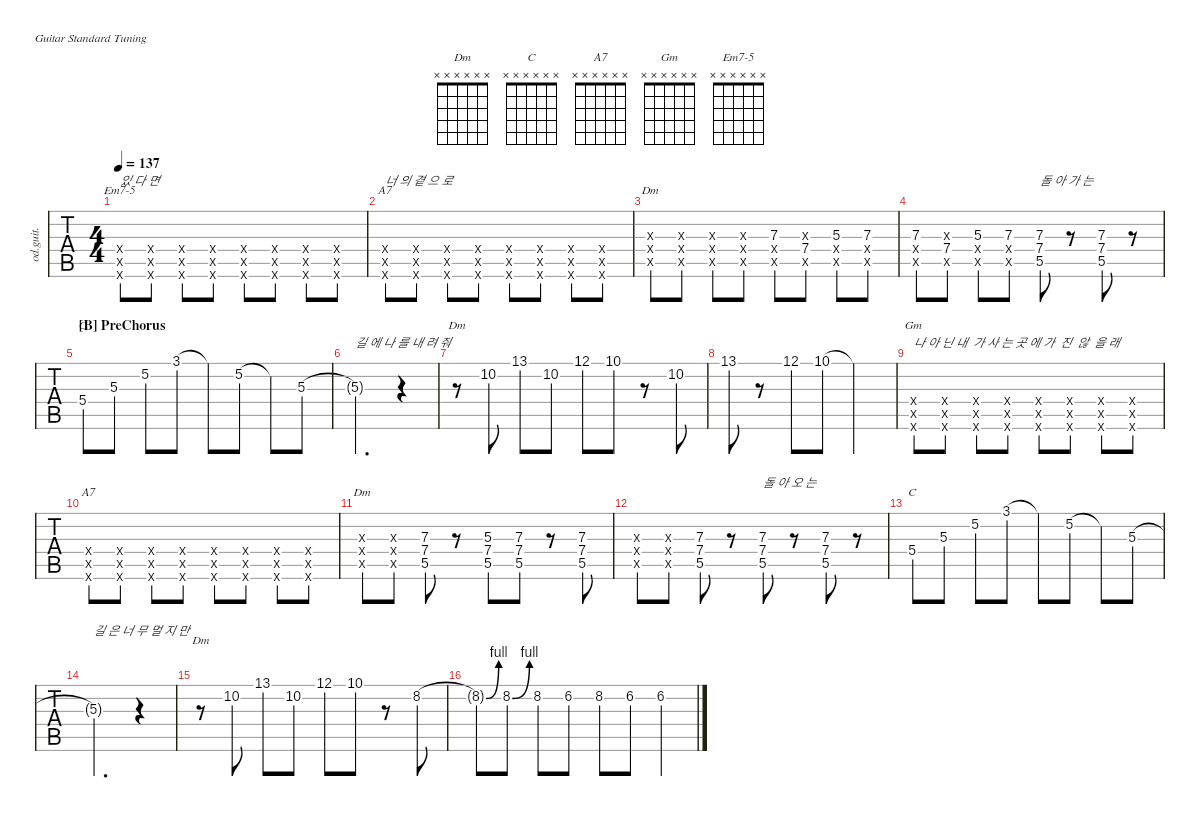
\defaultSystemsLayout 4
\hideDynamics
\bracketExtendMode nobrackets
\track ("Guitar1" "od.guit.") {defaultSystemsLayout 4 instrument overdrivenguitar}
\staff {tabs}
\tuning (E4 B3 G3 D3 A2 E2)
\chord ("Dm" x x x x x x)
\chord ("C" x x x x x x)
\chord ("A7" x x x x x x)
\chord ("Gm" x x x x x x)
\chord ("Em7-5" x x x x x x)
\ts (4 4)
\tempo 137
\clef g2
\ks f
(0.6{x acc forcenatural} 1.5{x acc b} 2.4{x acc forcenatural}).8{ch "Em7-5" txt "있 다 면" dy mf} (0.6{x acc forcenatural} 1.5{x acc b} 2.4{x acc forcenatural}).8 (0.6{x acc forcenatural} 1.5{x acc b} 2.4{x acc forcenatural}).8 (0.6{x acc forcenatural} 1.5{x acc b} 2.4{x acc forcenatural}).8 (0.6{x acc forcenatural} 1.5{x acc b} 2.4{x acc forcenatural}).8 (0.6{x acc forcenatural} 1.5{x acc b} 2.4{x acc forcenatural}).8 (0.6{x acc forcenatural} 1.5{x acc b} 2.4{x acc forcenatural}).8 (0.6{x acc forcenatural} 1.5{x acc b} 2.4{x acc forcenatural}).8 |
(5.6{x acc forcenatural} 7.5{x acc forcenatural} 7.4{x acc forcenatural}).8{ch "A7" txt "너 의 곁 으 로"} (5.6{x acc forcenatural} 7.5{x acc forcenatural} 7.4{x acc forcenatural}).8 (5.6{x acc forcenatural} 7.5{x acc forcenatural} 7.4{x acc forcenatural}).8 (5.6{x acc forcenatural} 7.5{x acc forcenatural} 7.4{x acc forcenatural}).8 (5.6{x acc forcenatural} 7.5{x acc forcenatural} 7.4{x acc forcenatural}).8 (5.6{x acc forcenatural} 7.5{x acc forcenatural} 7.4{x acc forcenatural}).8 (5.6{x acc forcenatural} 7.5{x acc forcenatural} 7.4{x acc forcenatural}).8 (5.6{x acc forcenatural} 7.5{x acc forcenatural} 7.4{x acc forcenatural}).8 |
(5.5{x acc forcenatural} 7.4{x acc forcenatural} 7.3{x acc forcenatural}).8{ch "Dm"} (5.5{x acc forcenatural} 7.4{x acc forcenatural} 7.3{x acc forcenatural}).8 (5.5{x acc forcenatural} 7.4{x acc forcenatural} 7.3{x acc forcenatural}).8 (5.5{x acc forcenatural} 7.4{x acc forcenatural} 7.3{x acc forcenatural}).8 (5.5{x acc forcenatural} 7.4{x acc forcenatural} 7.3{acc forcenatural}).8 (5.5{x acc forcenatural} 7.4{acc forcenatural} 7.3{x acc forcenatural}).8 (5.5{x acc forcenatural} 7.4{x acc forcenatural} 5.3{acc forcenatural}).8 (5.5{x acc forcenatural} 7.4{x acc forcenatural} 7.3{acc forcenatural}).8 |
(5.5{x acc forcenatural} 7.4{x acc forcenatural} 7.3{acc forcenatural}).8 (5.5{x acc forcenatural} 7.4{acc forcenatural} 7.3{x acc forcenatural}).8 (5.5{x acc forcenatural} 7.4{x acc forcenatural} 5.3{acc forcenatural}).8 (5.5{x acc forcenatural} 7.4{x acc forcenatural} 7.3{acc forcenatural}).8 (5.5{acc forcenatural} 7.4{acc forcenatural} 7.3{acc forcenatural}).8{txt "돌 아 가 는"} r.8 (5.5{acc forcenatural} 7.4{acc forcenatural} 7.3{acc forcenatural}).8 r.8 |
\section ("B" "PreChorus")
5.4{acc forcenatural}.8{ch "C"} 5.3{acc forcenatural}.8 5.2{acc forcenatural}.8 3.1{acc forcenatural}.8 3.1{t acc forcenatural}.8 5.2{acc forcenatural}.8 5.2{t acc forcenatural}.8 5.3{acc forcenatural}.8 |
5.3{t acc forcenatural}.2{d txt "길 에 나 를 내 려 줘"} r.4 |
r.8{ch "Dm"} 10.2{acc forcenatural}.8 13.1{acc forcenatural}.8 10.2{acc forcenatural}.8 12.1{acc forcenatural}.8 10.1{acc forcenatural}.8 r.8 10.2{acc forcenatural}.8 |
13.1{acc forcenatural}.8 r.8 12.1{acc forcenatural}.8 10.1{acc forcenatural}.8 10.1{t acc forcenatural}.2 |
(3.6{x acc forcenatural} 5.5{x acc forcenatural} 5.4{x acc forcenatural}).8{ch "Gm" txt "나 아 닌 내  가 사 는 곳 에 가  진  않  을 래"} (3.6{x acc forcenatural} 5.5{x acc forcenatural} 5.4{x acc forcenatural}).8 (3.6{x acc forcenatural} 5.5{x acc forcenatural} 5.4{x acc forcenatural}).8 (3.6{x acc forcenatural} 5.5{x acc forcenatural} 5.4{x acc forcenatural}).8 (3.6{x acc forcenatural} 5.5{x acc forcenatural} 5.4{x acc forcenatural}).8 (3.6{x acc forcenatural} 5.5{x acc forcenatural} 5.4{x acc forcenatural}).8 (3.6{x acc forcenatural} 5.5{x acc forcenatural} 5.4{x acc forcenatural}).8 (3.6{x acc forcenatural} 5.5{x acc forcenatural} 5.4{x acc forcenatural}).8 |
(7.5{x acc forcenatural} 7.4{x acc forcenatural} 5.6{x acc forcenatural}).8{ch "A7"} (7.5{x acc forcenatural} 7.4{x acc forcenatural} 5.6{x acc forcenatural}).8 (7.5{x acc forcenatural} 7.4{x acc forcenatural} 5.6{x acc forcenatural}).8 (7.5{x acc forcenatural} 7.4{x acc forcenatural} 5.6{x acc forcenatural}).8 (7.5{x acc forcenatural} 7.4{x acc forcenatural} 5.6{x acc forcenatural}).8 (7.5{x acc forcenatural} 7.4{x acc forcenatural} 5.6{x acc forcenatural}).8 (7.5{x acc forcenatural} 7.4{x acc forcenatural} 5.6{x acc forcenatural}).8 (7.5{x acc forcenatural} 7.4{x acc forcenatural} 5.6{x acc forcenatural}).8 |
(5.5{x acc forcenatural} 7.4{x acc forcenatural} 7.3{x acc forcenatural}).8{ch "Dm"} (5.5{x acc forcenatural} 7.4{x acc forcenatural} 7.3{x acc forcenatural}).8 (5.5{acc forcenatural} 7.4{acc forcenatural} 7.3{acc forcenatural}).8 r.8 (5.5{acc forcenatural} 7.4{acc forcenatural} 5.3{acc forcenatural}).8 (5.5{acc forcenatural} 7.4{acc forcenatural} 7.3{acc forcenatural}).8 r.8 (5.5{acc forcenatural} 7.4{acc forcenatural} 7.3{acc forcenatural}).8 |
(5.5{x acc forcenatural} 7.4{x acc forcenatural} 7.3{x acc forcenatural}).8 (5.5{x acc forcenatural} 7.4{x acc forcenatural} 7.3{x acc forcenatural}).8 (5.5{acc forcenatural} 7.4{acc forcenatural} 7.3{acc forcenatural}).8 r.8 (5.5{acc forcenatural} 7.4{acc forcenatural} 7.3{acc forcenatural}).8{txt "돌 아 오 는"} r.8 (5.5{acc forcenatural} 7.4{acc forcenatural} 7.3{acc forcenatural}).8 r.8 |
5.4{acc forcenatural}.8{ch "C"} 5.3{acc forcenatural}.8 5.2{acc forcenatural}.8 3.1{acc forcenatural}.8 3.1{t acc forcenatural}.8 5.2{acc forcenatural}.8 5.2{t acc forcenatural}.8 5.3{acc forcenatural}.8 |
5.3{t acc forcenatural}.2{d txt "길 은 너 무 멀 지 만"} r.4 |
r.8{ch "Dm"} 10.2{acc forcenatural}.8 13.1{acc forcenatural}.8 10.2{acc forcenatural}.8 12.1{acc forcenatural}.8 10.1{acc forcenatural}.8 r.8 8.2{acc forcenatural}.8 |
8.2{be (bend 0 0 15 4) t acc forcenatural}.8 8.2{be (bend 0 0 15 4) acc forcenatural}.8 8.2{acc forcenatural}.8 6.2{acc forcenatural}.8 8.2{acc forcenatural}.8 6.2{acc forcenatural}.8 6.2{acc forcenatural}.4
